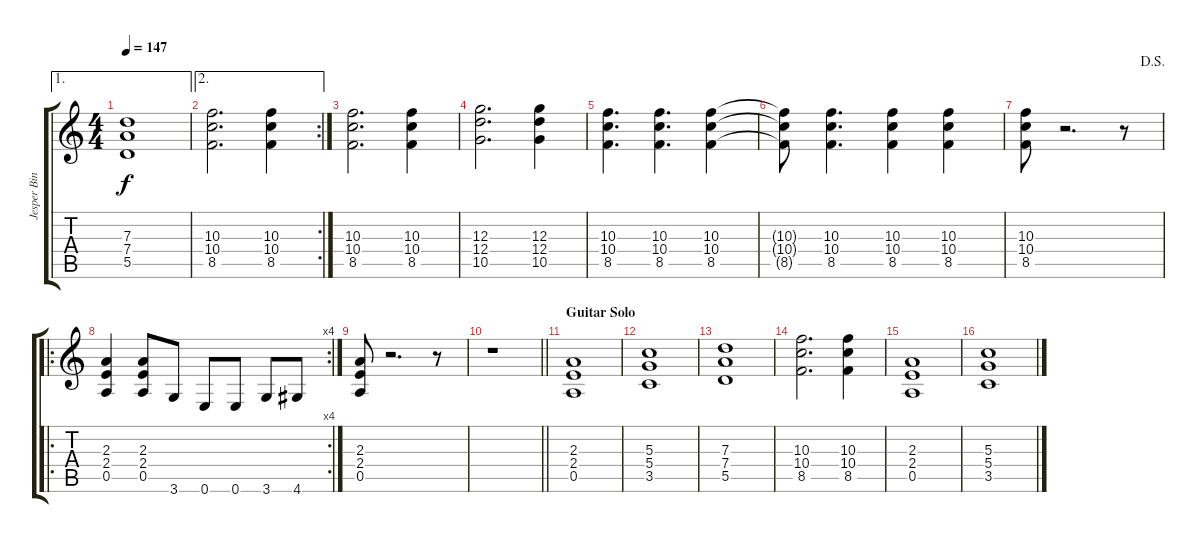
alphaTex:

\track ("Jesper Binzer" "Jesper Bin") {instrument overdrivenguitar}
\staff {score tabs}
\tuning (E4 B3 G3 D3 A2 E2) {hide}
\ae 1
\ts (4 4)
\tempo 147
\clef g2
\ks c
(7.3 7.4 5.5).1{dy f} |
\ae 2
\rc 2
(10.3 10.4 8.5).2{d} (10.3 10.4 8.5).4 |
(10.3 10.4 8.5).2{d} (10.3 10.4 8.5).4 |
(12.3 12.4 10.5).2{d} (12.3 12.4 10.5).4 |
(10.3 10.4 8.5).4{d} (10.3 10.4 8.5).4{d} (10.3 10.4 8.5).4 |
(10.3{t} 10.4{t} 8.5{t}).8 (10.3 10.4 8.5).4{d} (10.3 10.4 8.5).4 (10.3 10.4 8.5).4 |
\jump dalsegno
(10.3 10.4 8.5).8 r.2{d} r.8 |
\ro
\rc 4
(2.3 2.4 0.5).4 (2.3 2.4 0.5).8 3.6.8 0.6.8 0.6.8 3.6.8 4.6.8 |
(2.3 2.4 0.5).8 r.2{d} r.8 |
\barLineRight lightlight
r.1 |
\section ("" "Guitar Solo")
(2.3 2.4 0.5).1 |
(5.3 5.4 3.5).1 |
(7.3 7.4 5.5).1 |
(10.3 10.4 8.5).2{d} (10.3 10.4 8.5).4 |
(2.3 2.4 0.5).1 |
(5.3 5.4 3.5).1
